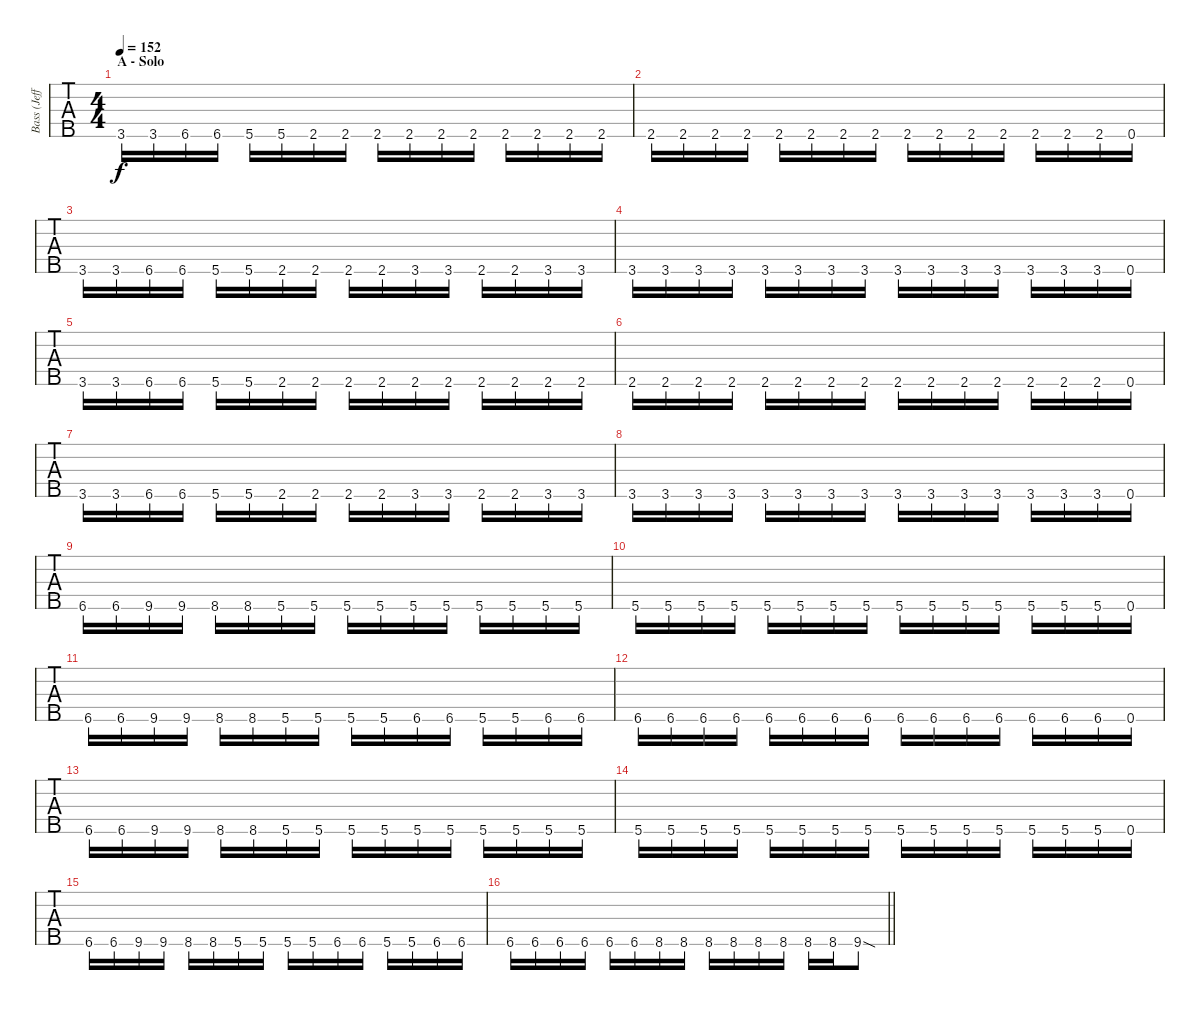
\track ("Bass (Jeff Loomis)" "Bass (Jeff") {instrument electricbassfinger}
\staff {tabs}
\tuning (Gb2 Db2 Ab1 Eb1 Bb0) {hide}
\ts (4 4)
\section ("" "A - Solo")
\tempo 152
\clef f4
\ks aminor
3.5.16{dy f} 3.5.16 6.5.16 6.5.16 5.5.16 5.5.16 2.5.16 2.5.16 2.5.16 2.5.16 2.5.16 2.5.16 2.5.16 2.5.16 2.5.16 2.5.16 |
2.5.16 2.5.16 2.5.16 2.5.16 2.5.16 2.5.16 2.5.16 2.5.16 2.5.16 2.5.16 2.5.16 2.5.16 2.5.16 2.5.16 2.5.16 0.5.16 |
3.5.16 3.5.16 6.5.16 6.5.16 5.5.16 5.5.16 2.5.16 2.5.16 2.5.16 2.5.16 3.5.16 3.5.16 2.5.16 2.5.16 3.5.16 3.5.16 |
3.5.16 3.5.16 3.5.16 3.5.16 3.5.16 3.5.16 3.5.16 3.5.16 3.5.16 3.5.16 3.5.16 3.5.16 3.5.16 3.5.16 3.5.16 0.5.16 |
3.5.16 3.5.16 6.5.16 6.5.16 5.5.16 5.5.16 2.5.16 2.5.16 2.5.16 2.5.16 2.5.16 2.5.16 2.5.16 2.5.16 2.5.16 2.5.16 |
2.5.16 2.5.16 2.5.16 2.5.16 2.5.16 2.5.16 2.5.16 2.5.16 2.5.16 2.5.16 2.5.16 2.5.16 2.5.16 2.5.16 2.5.16 0.5.16 |
3.5.16 3.5.16 6.5.16 6.5.16 5.5.16 5.5.16 2.5.16 2.5.16 2.5.16 2.5.16 3.5.16 3.5.16 2.5.16 2.5.16 3.5.16 3.5.16 |
3.5.16 3.5.16 3.5.16 3.5.16 3.5.16 3.5.16 3.5.16 3.5.16 3.5.16 3.5.16 3.5.16 3.5.16 3.5.16 3.5.16 3.5.16 0.5.16 |
6.5.16 6.5.16 9.5.16 9.5.16 8.5.16 8.5.16 5.5.16 5.5.16 5.5.16 5.5.16 5.5.16 5.5.16 5.5.16 5.5.16 5.5.16 5.5.16 |
5.5.16 5.5.16 5.5.16 5.5.16 5.5.16 5.5.16 5.5.16 5.5.16 5.5.16 5.5.16 5.5.16 5.5.16 5.5.16 5.5.16 5.5.16 0.5.16 |
6.5.16 6.5.16 9.5.16 9.5.16 8.5.16 8.5.16 5.5.16 5.5.16 5.5.16 5.5.16 6.5.16 6.5.16 5.5.16 5.5.16 6.5.16 6.5.16 |
6.5.16 6.5.16 6.5.16 6.5.16 6.5.16 6.5.16 6.5.16 6.5.16 6.5.16 6.5.16 6.5.16 6.5.16 6.5.16 6.5.16 6.5.16 0.5.16 |
6.5.16 6.5.16 9.5.16 9.5.16 8.5.16 8.5.16 5.5.16 5.5.16 5.5.16 5.5.16 5.5.16 5.5.16 5.5.16 5.5.16 5.5.16 5.5.16 |
5.5.16 5.5.16 5.5.16 5.5.16 5.5.16 5.5.16 5.5.16 5.5.16 5.5.16 5.5.16 5.5.16 5.5.16 5.5.16 5.5.16 5.5.16 0.5.16 |
6.5.16 6.5.16 9.5.16 9.5.16 8.5.16 8.5.16 5.5.16 5.5.16 5.5.16 5.5.16 6.5.16 6.5.16 5.5.16 5.5.16 6.5.16 6.5.16 |
\barLineRight lightlight
6.5.16 6.5.16 6.5.16 6.5.16 6.5.16 6.5.16 8.5.16 8.5.16 8.5.16 8.5.16 8.5.16 8.5.16 8.5.16 8.5.16 9.5{sod}.8
